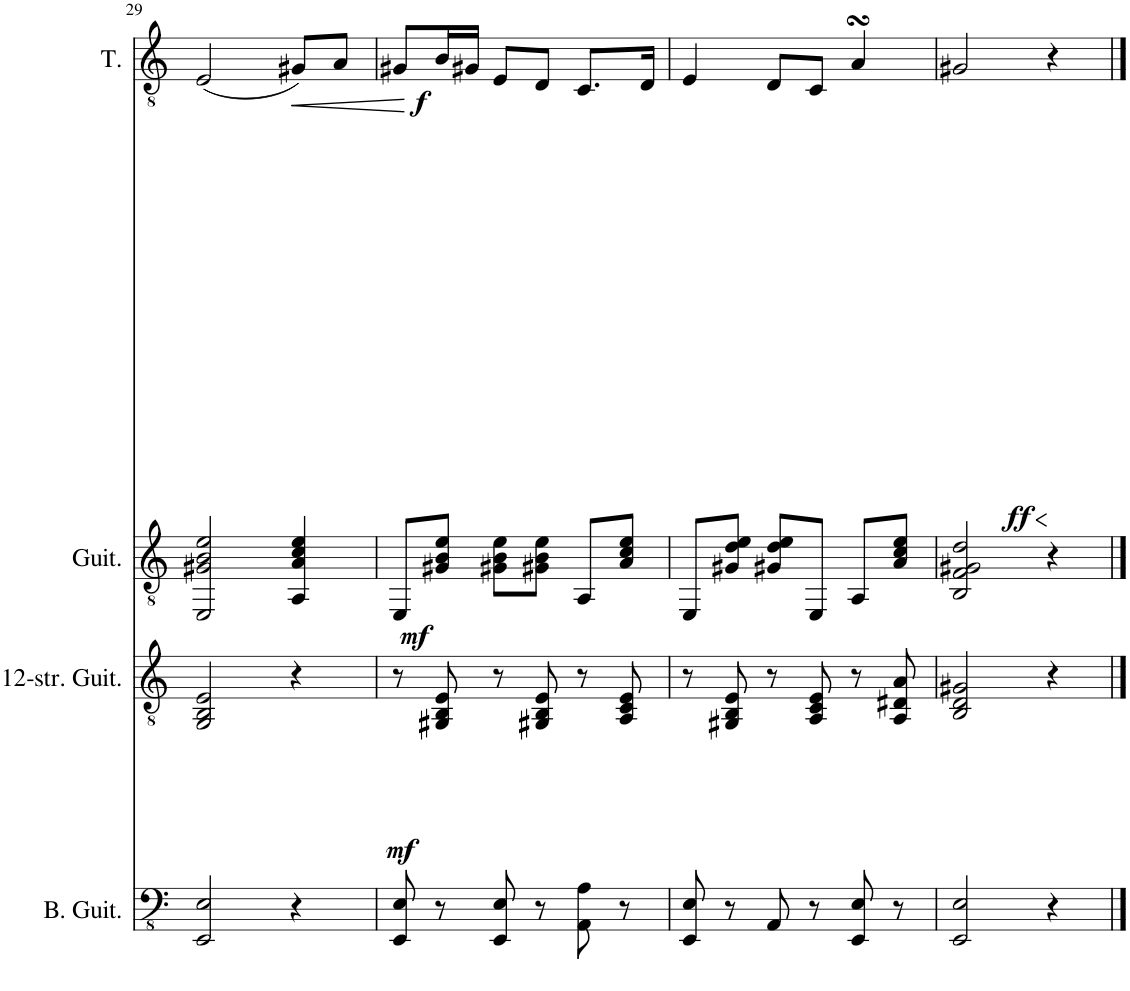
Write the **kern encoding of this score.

**kern	**kern	**dynam	**kern	**dynam	**kern	**dynam
*part4	*part3	*part3	*part2	*part2	*part1	*part1
*staff4	*staff3	*staff3	*staff2	*staff2	*staff1	*staff1
*I"Bass Guitar	*I"12-string Guitar	*	*I"Guitar	*	*I"Tenor	*
*I'B. Guit.	*I'12-str. Guit.	*	*I'Guit.	*	*I'T.	*
!!LO:PB:g=z
*clefFv4	*clefGv2	*	*clefGv2	*	*clefGv2	*
*k[]	*k[]	*	*k[]	*	*k[]	*
*M3/4	*M3/4	*	*M3/4	*	*M3/4	*
=29	=29	=29	=29	=29	=29	=29
2EEE/ 2EE/	2GG/ 2BB/ 2E/	.	2EE/ 2G#X/ 2B/ 2e/	.	(2E/	.
!	!	!	!	!	!	!LO:HP:b
4r	4r	.	4AA/ 4A/ 4c/ 4e/	.	8G#X/L)	<
.	.	.	.	.	8A/J	.
.	.	.	.	.	.	[
=30	=30	=30	=30	=30	=30	=30
!	!	!LO:DY:b	!	!LO:DY:b	!	!LO:DY:b
8EEE/ 8EE/	8r	mf	8EE/L	mf	8G#X/L	f
8r	8GG#X/ 8BB/ 8E/	.	8G#X/ 8B/ 8e/J	.	16B/L	.
.	.	.	.	.	16G#X/JJ	.
8EEE/ 8EE/	8r	.	8G#X\ 8B\ 8e\L	.	8E/L	.
8r	8GG#X/ 8BB/ 8E/	.	8G#X\ 8B\ 8e\J	.	8D/J	.
8AAA\ 8AA\	8r	.	8AA/L	.	8.C/L	.
8r	8AA/ 8C/ 8E/	.	8A/ 8c/ 8e/J	.	.	.
.	.	.	.	.	16D/Jk	.
=31	=31	=31	=31	=31	=31	=31
8EEE/ 8EE/	8r	.	8EE/L	.	4E/	.
8r	8GG#X/ 8BB/ 8E/	.	8G#X/ 8d/ 8e/J	.	.	.
8AAA/	8r	.	8G#X/ 8d/ 8e/L	.	8D/L	.
8r	8AA/ 8C/ 8E/	.	8EE/J	.	8C/J	.
8EEE/ 8EE/	8r	.	8AA/L	.	4AsSSS/	.
8r	8AA/ 8D#X/ 8A/	.	8A/ 8c/ 8e/J	.	.	.
=32	=32	=32	=32	=32	=32	=32
!	!	!	!	!	!	!LO:HP:b
!	!	!	!	!	!	!LO:DY:n=1:b
2EEE/ 2EE/	2BB/ 2D/ 2G#X/	.	2BB/ 2F/ 2G#X/ 2d/	.	2G#X/	< ff
4r	4r	.	4r	.	4r	.
.	.	.	.	.	.	[
==	==	==	==	==	==	==
*-	*-	*-	*-	*-	*-	*-
